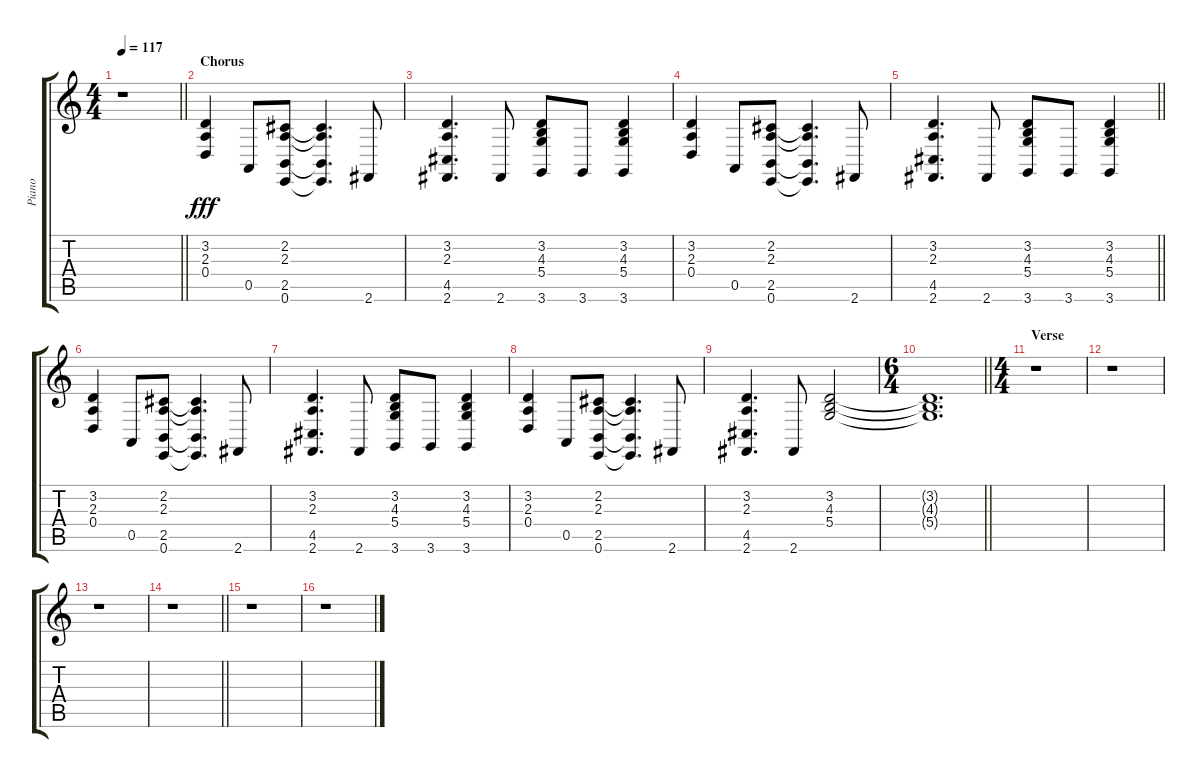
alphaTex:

\track ("Piano" "Piano") {instrument brightacousticpiano}
\staff {score tabs}
\tuning (E4 B3 G3 D3 A2 E2) {hide}
\ts (4 4)
\tempo 117
\clef g2
\barLineRight lightlight
\ks c
r.1{dy fff} |
\section ("" "Chorus")
(3.2 2.3 0.4).4{balance 4} 0.5.8 (2.2 2.3 2.5 0.6).8 (2.2{t} 2.3{t} 2.5{t} 0.6{t}).4{d} 2.6.8 |
(3.2 2.3 4.5 2.6).4{d} 2.6.8 (3.2 4.3 5.4 3.6).8 3.6.8 (3.2 4.3 5.4 3.6).4 |
(3.2 2.3 0.4).4 0.5.8 (2.2 2.3 2.5 0.6).8 (2.2{t} 2.3{t} 2.5{t} 0.6{t}).4{d} 2.6.8 |
\barLineRight lightlight
(3.2 2.3 4.5 2.6).4{d} 2.6.8 (3.2 4.3 5.4 3.6).8 3.6.8 (3.2 4.3 5.4 3.6).4 |
(3.2 2.3 0.4).4 0.5.8 (2.2 2.3 2.5 0.6).8 (2.2{t} 2.3{t} 2.5{t} 0.6{t}).4{d} 2.6.8 |
(3.2 2.3 4.5 2.6).4{d} 2.6.8 (3.2 4.3 5.4 3.6).8 3.6.8 (3.2 4.3 5.4 3.6).4 |
(3.2 2.3 0.4).4 0.5.8 (2.2 2.3 2.5 0.6).8 (2.2{t} 2.3{t} 2.5{t} 0.6{t}).4{d} 2.6.8 |
(3.2 2.3 4.5 2.6).4{d} 2.6.8 (3.2 4.3 5.4).2 |
\ts (6 4)
\barLineRight lightlight
(3.2{t} 4.3{t} 5.4{t}).1{d} |
\ts (4 4)
\section ("" "Verse")
r.1{balance 8} |
r.1 |
r.1 |
\barLineRight lightlight
r.1 |
r.1 |
r.1
